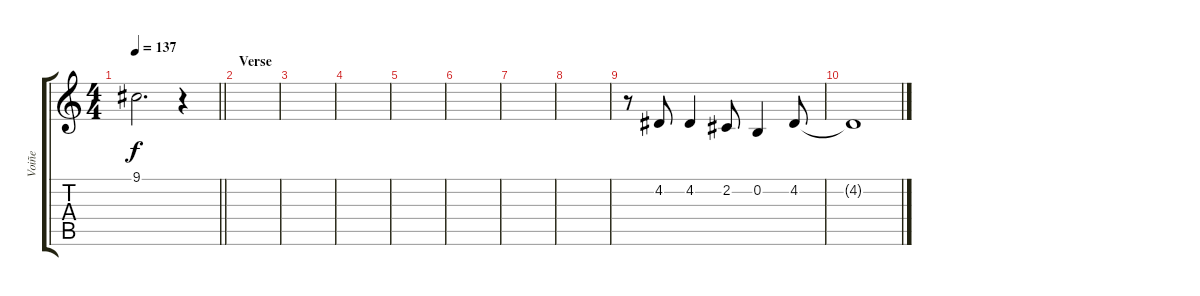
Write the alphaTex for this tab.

\track ("Voiñe" "Voiñe") {instrument lead6voice}
\staff {score tabs}
\tuning (E4 B3 G3 D3 A2 E2) {hide}
\ts (4 4)
\tempo 137
\clef g2
\barLineRight lightlight
\ks c
9.1{t}.2{d dy f} r.4 |
\section ("" "Verse ")
|
|
|
|
|
|
|
r.8 4.2.8 4.2.4 2.2.8 0.2.4 4.2.8 |
4.2{t}.1
